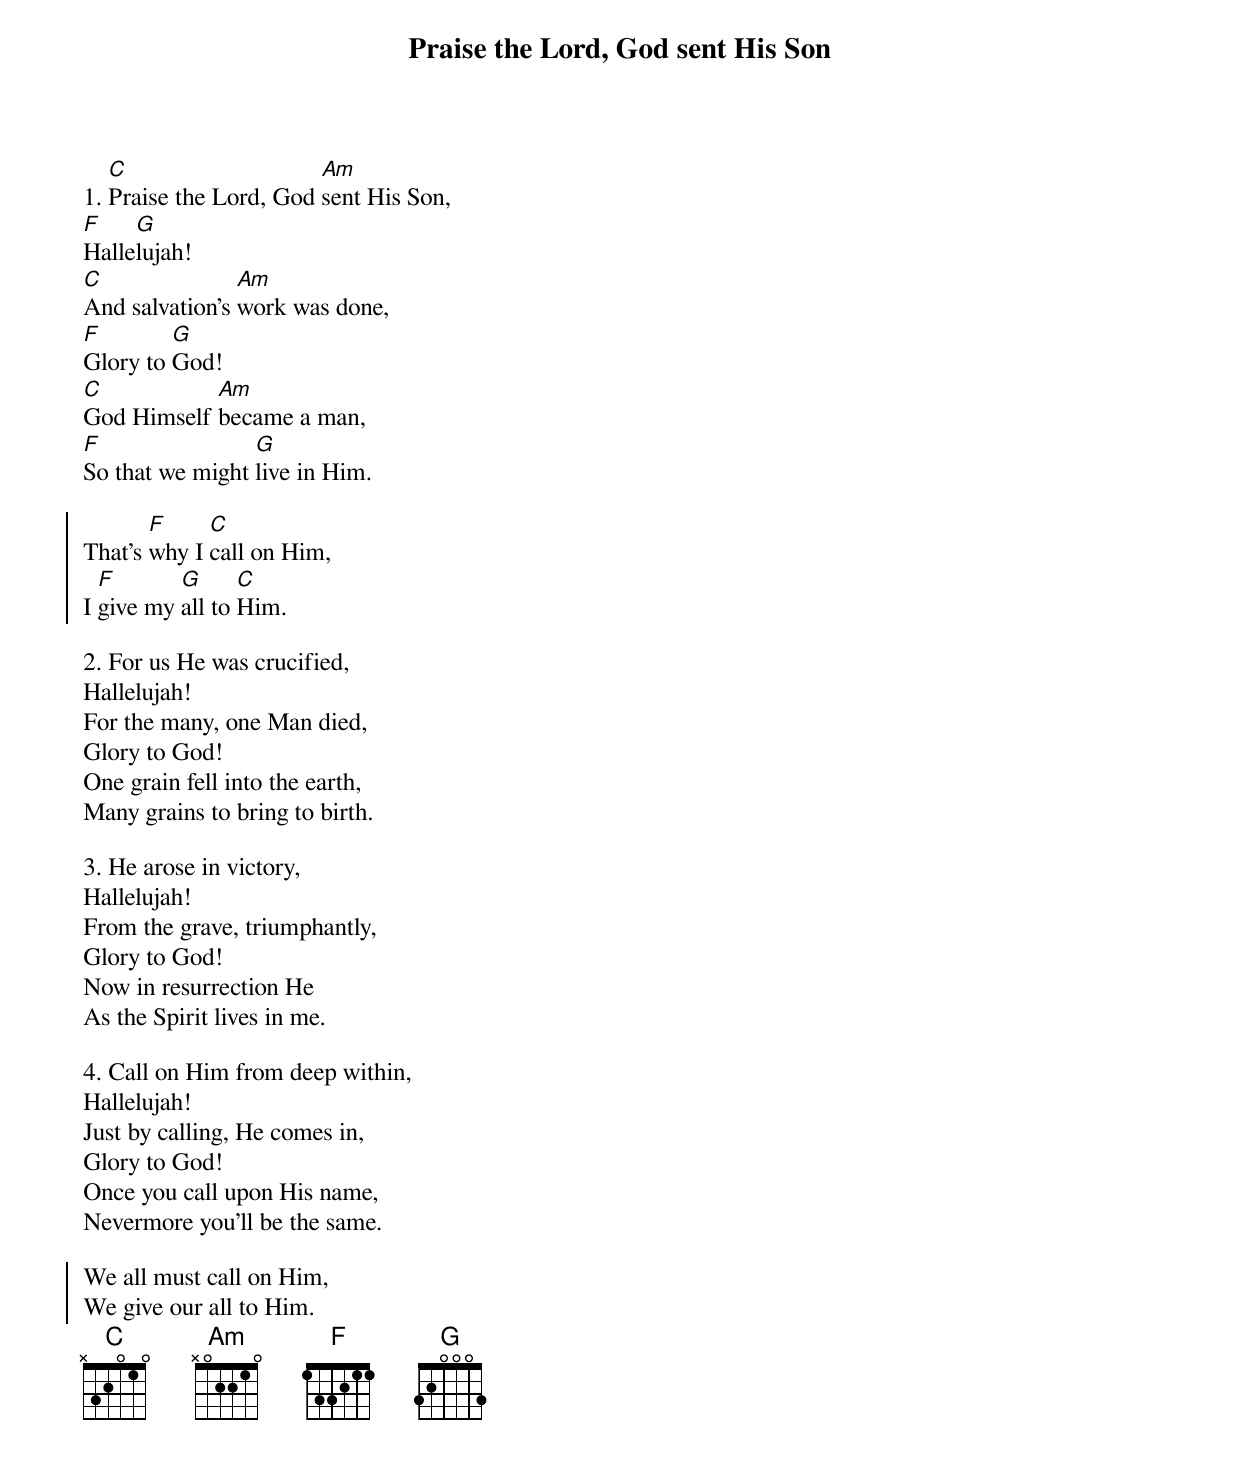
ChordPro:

{t:Praise the Lord, God sent His Son}

1. [C]Praise the Lord, God [Am]sent His Son,
[F]Halle[G]lujah!
[C]And salvation's [Am]work was done,
[F]Glory to [G]God!
[C]God Himself [Am]became a man,
[F]So that we might [G]live in Him.

{soc}
That's [F]why I [C]call on Him,
I [F]give my [G]all to [C]Him.
{eoc}

2. For us He was crucified,
Hallelujah!
For the many, one Man died,
Glory to God!
One grain fell into the earth,
Many grains to bring to birth.

3. He arose in victory,
Hallelujah!
From the grave, triumphantly,
Glory to God!
Now in resurrection He
As the Spirit lives in me.

4. Call on Him from deep within,
Hallelujah!
Just by calling, He comes in,
Glory to God!
Once you call upon His name,
Nevermore you'll be the same.

{soc}
We all must call on Him,
We give our all to Him.
{eoc}
